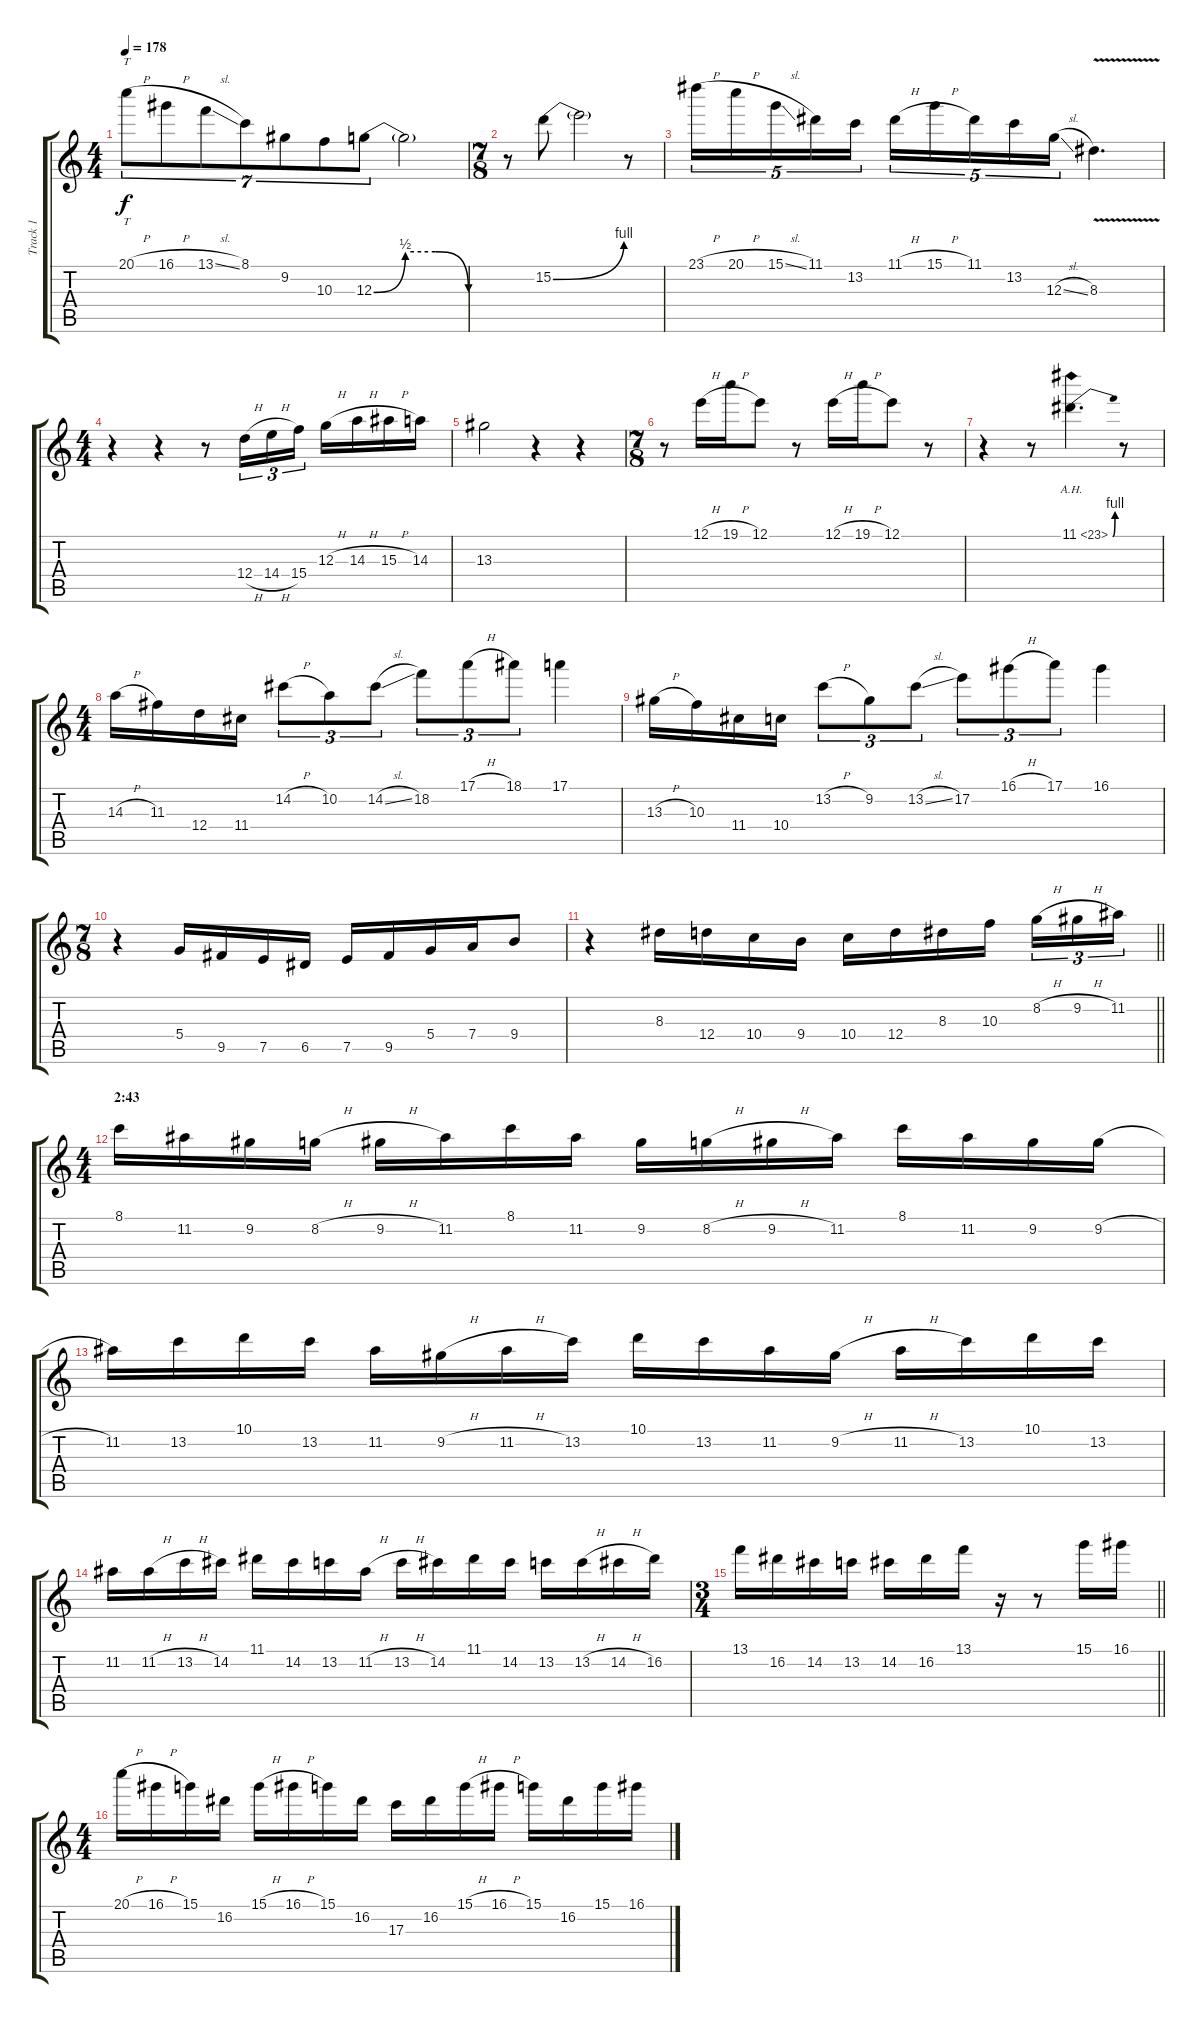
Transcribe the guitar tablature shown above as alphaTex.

\track ("Track 1" "Track 1") {instrument distortionguitar}
\staff {score tabs}
\tuning (E4 B3 G3 D3 A2 E2) {hide}
\ts (4 4)
\tempo 178
\clef g2
\ks c
20.1{h}.8{tt tu (7 4) dy f} 16.1{h}.8{tu (7 4)} 13.1{sl}.8{tu (7 4)} 8.1.8{tu (7 4)} 9.2.8{tu (7 4)} 10.3.8{tu (7 4)} 12.3{be (custom 0 0 20 2 30 2 39 2 60 0)}.8{tu (7 4)} 12.3{t}.2 |
\ts (7 8)
r.8 15.2{be (bend 0 0 60 4)}.8 15.2{t}.2 r.8 |
23.1{h}.16{tu (5 4)} 20.1{h}.16{tu (5 4)} 15.1{sl}.16{tu (5 4)} 11.1.16{tu (5 4)} 13.2.16{tu (5 4)} 11.1{h}.16{tu (5 4)} 15.1{h}.16{tu (5 4)} 11.1.16{tu (5 4)} 13.2.16{tu (5 4)} 12.3{sl}.16{tu (5 4)} 8.3{v}.4{d} |
\ts (4 4)
r.4 r.4 r.8 12.4{h}.16{tu (3 2)} 14.4{h}.16{tu (3 2)} 15.4.16{tu (3 2)} 12.3{h}.16 14.3{h}.16 15.3{h}.16 14.3.16 |
13.3.2 r.4 r.4 |
\ts (7 8)
r.8 12.1{h}.16 19.1{h}.16 12.1.8 r.8 12.1{h}.16 19.1{h}.16 12.1.8 r.8 |
r.4 r.8 11.1{be (bend 0 0 60 4) ah 12}.4{d} r.8 |
\ts (4 4)
14.3{h}.16 11.3.16 12.4.16 11.4.16 14.2{h}.8{tu (3 2)} 10.2.8{tu (3 2)} 14.2{sl}.8{tu (3 2)} 18.2.8{tu (3 2)} 17.1{h}.8{tu (3 2)} 18.1.8{tu (3 2)} 17.1.4 |
13.3{h}.16 10.3.16 11.4.16 10.4.16 13.2{h}.8{tu (3 2)} 9.2.8{tu (3 2)} 13.2{sl}.8{tu (3 2)} 17.2.8{tu (3 2)} 16.1{h}.8{tu (3 2)} 17.1.8{tu (3 2)} 16.1.4 |
\ts (7 8)
r.4 5.4.16 9.5.16 7.5.16 6.5.16 7.5.16 9.5.16 5.4.16 7.4.16 9.4.8 |
\barLineRight lightlight
r.4 8.3.16 12.4.16 10.4.16 9.4.16 10.4.16 12.4.16 8.3.16 10.3.16 8.2{h}.16{tu (3 2)} 9.2{h}.16{tu (3 2)} 11.2.16{tu (3 2)} |
\ts (4 4)
\section ("" "2:43")
8.1.16 11.2.16 9.2.16 8.2{h}.16 9.2{h}.16 11.2.16 8.1.16 11.2.16 9.2.16 8.2{h}.16 9.2{h}.16 11.2.16 8.1.16 11.2.16 9.2.16 9.2{h}.16 |
11.2.16 13.2.16 10.1.16 13.2.16 11.2.16 9.2{h}.16 11.2{h}.16 13.2.16 10.1.16 13.2.16 11.2.16 9.2{h}.16 11.2{h}.16 13.2.16 10.1.16 13.2.16 |
11.2.16 11.2{h}.16 13.2{h}.16 14.2.16 11.1.16 14.2.16 13.2.16 11.2{h}.16 13.2{h}.16 14.2.16 11.1.16 14.2.16 13.2.16 13.2{h}.16 14.2{h}.16 16.2.16 |
\ts (3 4)
\barLineRight lightlight
13.1.16 16.2.16 14.2.16 13.2.16 14.2.16 16.2.16 13.1.16 r.16 r.8 15.1.16 16.1.16 |
\ts (4 4)
20.1{h}.16 16.1{h}.16 15.1.16 16.2.16 15.1{h}.16 16.1{h}.16 15.1.16 16.2.16 17.3.16 16.2.16 15.1{h}.16 16.1{h}.16 15.1.16 16.2.16 15.1.16 16.1.16
